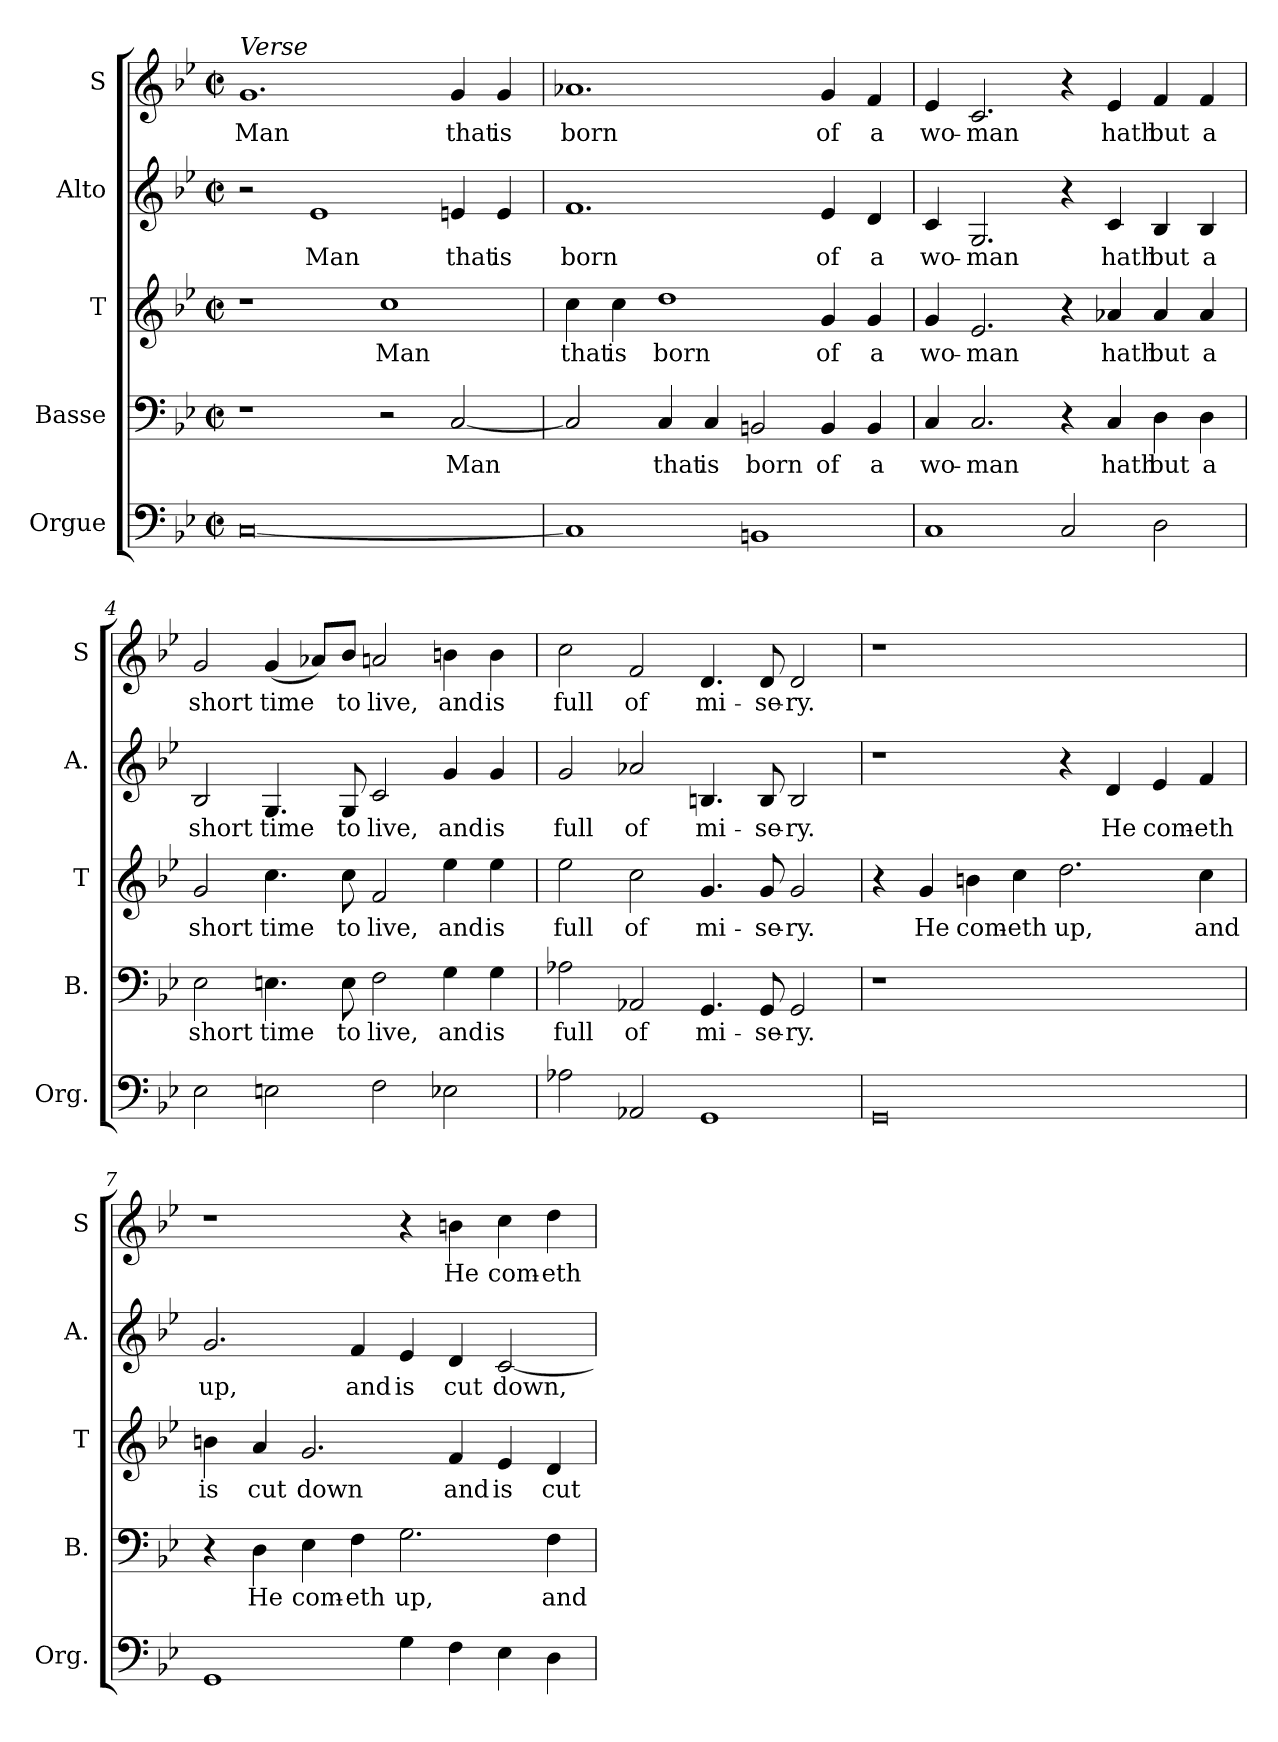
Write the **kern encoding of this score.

**kern	**kern	**text	**kern	**text	**kern	**text	**kern	**text
*part5	*part4	*part4	*part3	*part3	*part2	*part2	*part1	*part1
*staff5	*staff4	*staff4	*staff3	*staff3	*staff2	*staff2	*staff1	*staff1
*I"Orgue	*I"Basse	*	*I"T	*	*I"Alto	*	*I"S	*
*I'Org.	*I'B.	*	*I'T	*	*I'A.	*	*I'S	*
*clefF4	*clefF4	*	*clefG2	*	*clefG2	*	*clefG2	*
*k[b-e-]	*k[b-e-]	*	*k[b-e-]	*	*k[b-e-]	*	*k[b-e-]	*
*B-:	*B-:	*	*	*	*B-:	*	*B-:	*
*M2/2	*M2/2	*	*M2/2	*	*M2/2	*	*M2/2	*
*met(c|)	*met(c|)	*	*met(c|)	*	*met(c|)	*	*met(c|)	*
=1	=1	=1	=1	=1	=1	=1	=1	=1
!	!	!	!	!	!	!	!LO:TX:a:i:t=Verse	!
[0C	1r	.	1r	.	2r	.	1.g	Man
.	.	.	.	.	1e-	Man	.	.
.	2r	.	1cc	Man	.	.	.	.
.	[2C/	Man	.	.	4en/	that	4g/	that
.	.	.	.	.	4e/	is	4g/	is
=2	=2	=2	=2	=2	=2	=2	=2	=2
1C]	2C/]	.	4cc\	that	1.f	born	1.a-X	born
.	.	.	4cc\	is	.	.	.	.
.	4C/	that	1dd	born	.	.	.	.
.	4C/	is	.	.	.	.	.	.
1BBn	2BBn/	born	.	.	.	.	.	.
.	4BB/	of	4g/	of	4e-/	of	4g/	of
.	4BB/	a	4g/	a	4d/	a	4f/	a
=3	=3	=3	=3	=3	=3	=3	=3	=3
1C	4C/	wo-	4g/	wo-	4c/	wo-	4e-/	wo-
.	2.C/	-man	2.e-/	-man	2.G/	-man	2.c/	-man
2C/	4r	.	4r	.	4r	.	4r	.
.	4C/	hath	4a-X/	hath	4c/	hath	4e-/	hath
2D\	4D\	but	4a-/	but	4B-/	but	4f/	but
.	4D\	a	4a-/	a	4B-/	a	4f/	a
=4	=4	=4	=4	=4	=4	=4	=4	=4
2E-\	2E-\	short	2g/	short	2B-/	short	2g/	short
2En\	4.En\	time	4.cc\	time	4.G/	time	(4g/	time
.	.	.	.	.	.	.	8a-X/L)	.
.	8E\	to	8cc\	to	8G/	to	8b-/J	to
2F\	2F\	live,	2f/	live,	2c/	live,	2an/	live,
2E-X\	4G\	and	4ee-\	and	4g/	and	4bn\	and
.	4G\	is	4ee-\	is	4g/	is	4b\	is
!!LO:LB:g=z
=5	=5	=5	=5	=5	=5	=5	=5	=5
2A-X\	2A-X\	full	2ee-\	full	2g/	full	2cc\	full
2AA-X/	2AA-X/	of	2cc\	of	2a-X/	of	2f/	of
1GG	4.GG/	mi-	4.g/	mi-	4.Bn/	mi-	4.d/	mi-
.	8GG/	-se-	8g/	-se-	8B/	-se-	8d/	-se-
.	2GG/	-ry.	2g/	-ry.	2B/	-ry.	2d/	-ry.
=6	=6	=6	=6	=6	=6	=6	=6	=6
0GG	1r	.	4r	.	1r	.	1r	.
.	.	.	4g/	He	.	.	.	.
.	.	.	4bn\	com-	.	.	.	.
.	.	.	4cc\	-eth	.	.	.	.
.	1ryy	.	2.dd\	up,	4r	.	1ryy	.
.	.	.	.	.	4d/	He	.	.
.	.	.	.	.	4e-/	com-	.	.
.	.	.	4cc\	and	4f/	-eth	.	.
=7	=7	=7	=7	=7	=7	=7	=7	=7
1GG	4r	.	4bn\	is	2.g/	up,	1r	.
.	4D\	He	4a/	cut	.	.	.	.
.	4E-\	com-	2.g/	down	.	.	.	.
.	4F\	-eth	.	.	4f/	and	.	.
4G\	2.G\	up,	.	.	4e-/	is	4r	.
4F\	.	.	4f/	and	4d/	cut	4bn\	He
4E-\	.	.	4e-/	is	[2c/	down,	4cc\	com-
4D\	4F\	and	4d/	cut	.	.	4dd\	-eth
=	=	=	=	=	=	=	=	=
*-	*-	*-	*-	*-	*-	*-	*-	*-
